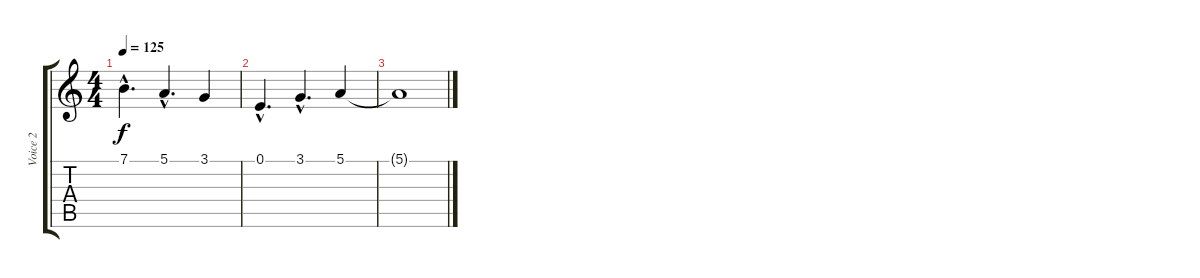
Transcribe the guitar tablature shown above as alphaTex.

\track ("Voice 2" "Voice 2") {instrument choiraahs}
\staff {score tabs}
\tuning (E4 B3 G3 D3 A2 E2) {hide}
\ts (4 4)
\tempo 125
\clef g2
\ks c
7.1{hac}.4{d dy f} 5.1{hac}.4{d} 3.1.4 |
0.1{hac}.4{d} 3.1{hac}.4{d} 5.1.4 |
5.1{t}.1
